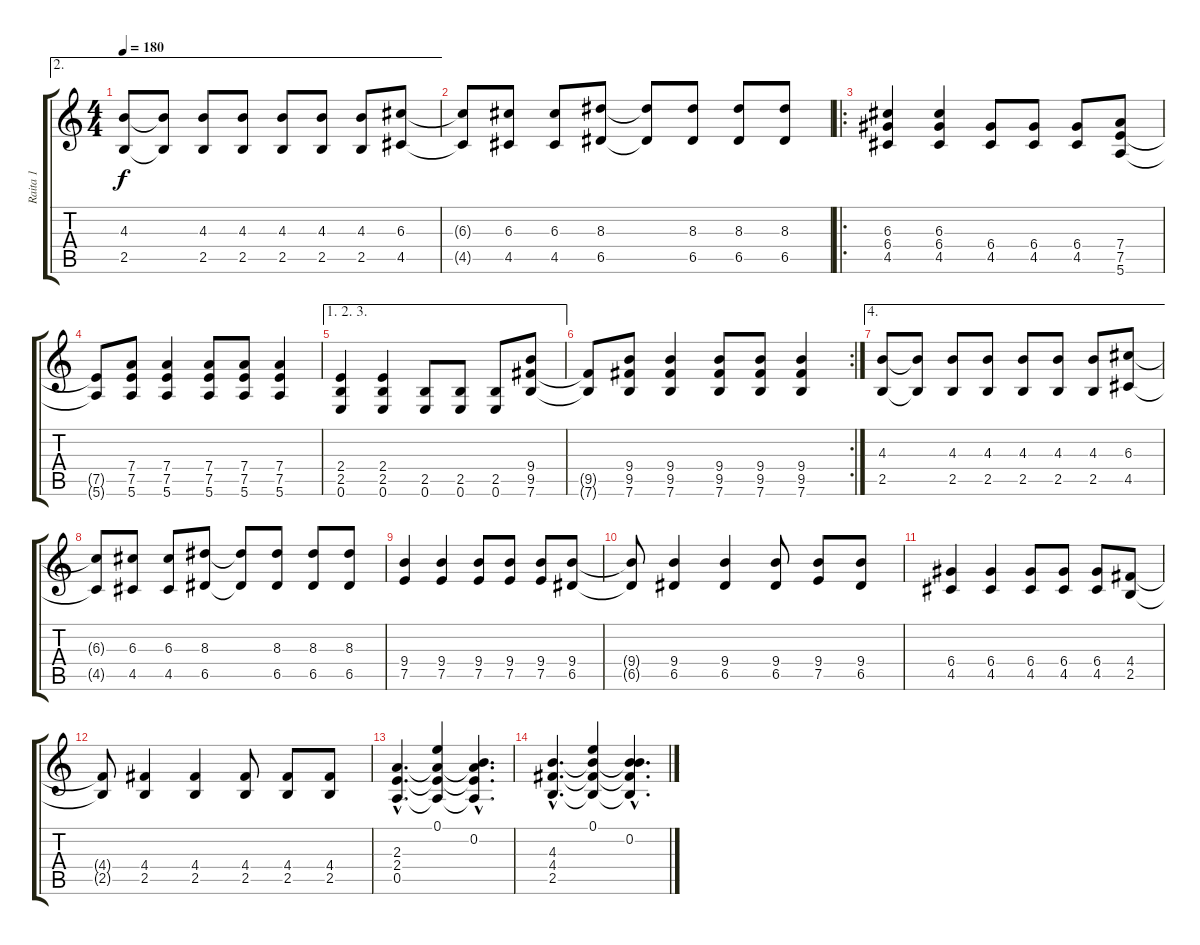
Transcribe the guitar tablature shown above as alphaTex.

\track ("Raita 1" "Raita 1") {instrument overdrivenguitar}
\staff {score tabs}
\tuning (E4 B3 G3 D3 A2 E2) {hide}
\ae 2
\ts (4 4)
\tempo 180
\clef g2
\ks c
(4.3 2.5).8{dy f instrument overdrivenguitar} (4.3{t} 2.5{t}).8 (4.3 2.5).8 (4.3 2.5).8 (4.3 2.5).8 (4.3 2.5).8 (4.3 2.5).8 (6.3 4.5).8 |
(6.3{t} 4.5{t}).8 (6.3 4.5).8 (6.3 4.5).8 (8.3 6.5).8 (8.3{t} 6.5{t}).8 (8.3 6.5).8 (8.3 6.5).8 (8.3 6.5).8 |
\ro
(6.3 6.4 4.5).4{instrument overdrivenguitar} (6.3 6.4 4.5).4 (6.4 4.5).8 (6.4 4.5).8 (6.4 4.5).8 (7.4 7.5 5.6).8 |
(7.5{t} 5.6{t}).8 (7.4 7.5 5.6).8 (7.4 7.5 5.6).4 (7.4 7.5 5.6).8 (7.4 7.5 5.6).8 (7.4 7.5 5.6).4 |
\ae (1 2 3)
(2.4 2.5 0.6).4 (2.4 2.5 0.6).4 (2.5 0.6).8 (2.5 0.6).8 (2.5 0.6).8 (9.4 9.5 7.6).8 |
\rc 2
(9.5{t} 7.6{t}).8 (9.4 9.5 7.6).8 (9.4 9.5 7.6).4 (9.4 9.5 7.6).8 (9.4 9.5 7.6).8 (9.4 9.5 7.6).4 |
\ae 4
(4.3 2.5).8{instrument overdrivenguitar} (4.3{t} 2.5{t}).8 (4.3 2.5).8 (4.3 2.5).8 (4.3 2.5).8 (4.3 2.5).8 (4.3 2.5).8 (6.3 4.5).8 |
(6.3{t} 4.5{t}).8 (6.3 4.5).8 (6.3 4.5).8 (8.3 6.5).8 (8.3{t} 6.5{t}).8 (8.3 6.5).8 (8.3 6.5).8 (8.3 6.5).8 |
(9.4 7.5).4{instrument overdrivenguitar} (9.4 7.5).4 (9.4 7.5).8 (9.4 7.5).8 (9.4 7.5).8 (9.4 6.5).8 |
(9.4{t} 6.5{t}).8 (9.4 6.5).4 (9.4 6.5).4 (9.4 6.5).8 (9.4 7.5).8 (9.4 6.5).8 |
(6.4 4.5).4 (6.4 4.5).4 (6.4 4.5).8 (6.4 4.5).8 (6.4 4.5).8 (4.4 2.5).8 |
(4.4{t} 2.5{t}).8 (4.4 2.5).4 (4.4 2.5).4 (4.4 2.5).8 (4.4 2.5).8 (4.4 2.5).8 |
(2.3{hac} 2.4{hac} 0.5{hac}).4{d} (0.1 2.3{t} 2.4{t} 0.5{t}).4 (0.2{hac} 2.3{hac t} 2.4{hac t} 0.5{hac t}).4{d} |
(4.3{hac} 4.4{hac} 2.5{hac}).4{d} (0.1 4.3{t} 4.4{t} 2.5{t}).4 (0.2{hac} 4.3{hac t} 4.4{hac t} 2.5{hac t}).4{d}
